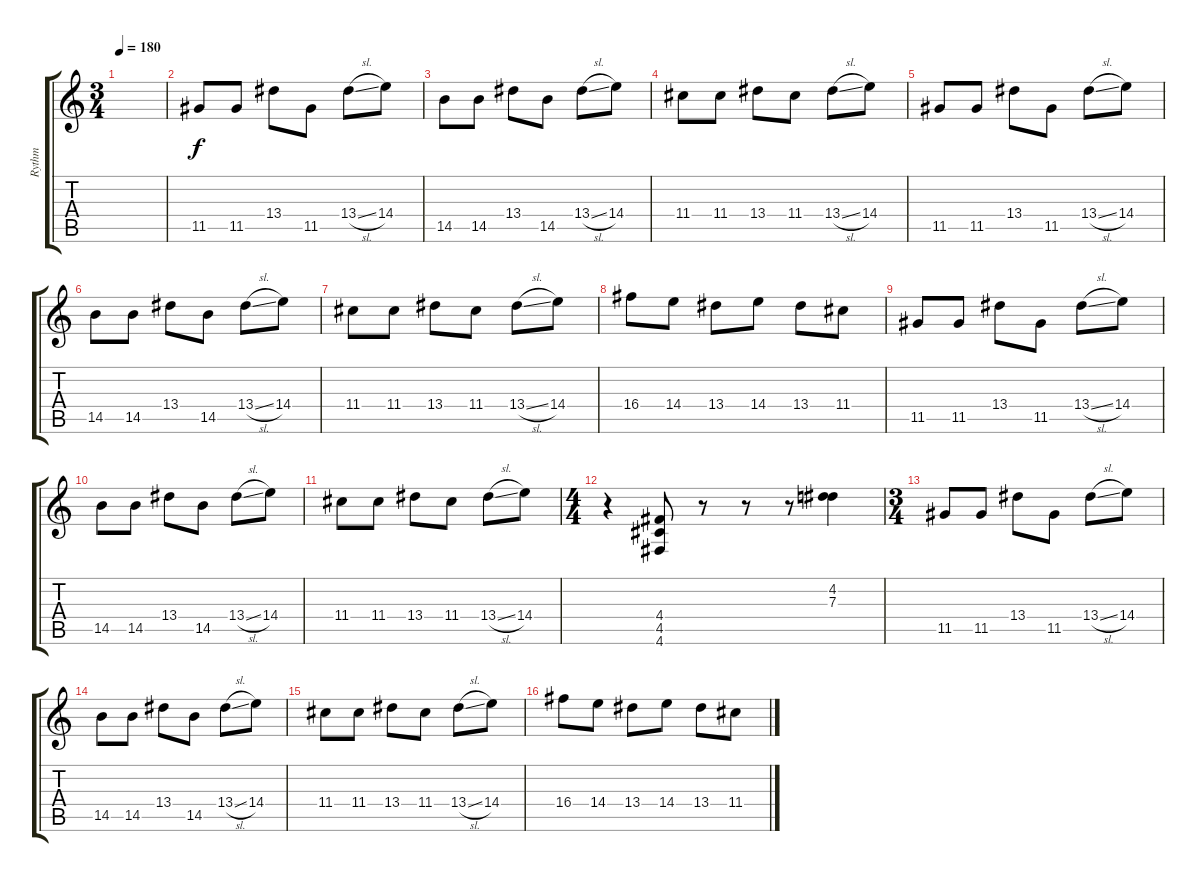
\track ("Rythm" "Rythm") {instrument distortionguitar}
\staff {score tabs}
\tuning (E4 B3 G3 D3 A2 D2) {hide}
\ts (3 4)
\tempo 180
\clef g2
\ks c
|
11.5.8 11.5.8 13.4.8 11.5.8 13.4{sl}.8 14.4.8 |
14.5.8 14.5.8 13.4.8 14.5.8 13.4{sl}.8 14.4.8 |
11.4.8 11.4.8 13.4.8 11.4.8 13.4{sl}.8 14.4.8 |
11.5.8 11.5.8 13.4.8 11.5.8 13.4{sl}.8 14.4.8 |
14.5.8 14.5.8 13.4.8 14.5.8 13.4{sl}.8 14.4.8 |
11.4.8 11.4.8 13.4.8 11.4.8 13.4{sl}.8 14.4.8 |
16.4.8 14.4.8 13.4.8 14.4.8 13.4.8 11.4.8 |
11.5.8 11.5.8 13.4.8 11.5.8 13.4{sl}.8 14.4.8 |
14.5.8 14.5.8 13.4.8 14.5.8 13.4{sl}.8 14.4.8 |
11.4.8 11.4.8 13.4.8 11.4.8 13.4{sl}.8 14.4.8 |
\ts (4 4)
r.4 (4.4 4.5 4.6).8 r.8 r.8 r.8 (4.2 7.3).4 |
\ts (3 4)
11.5.8 11.5.8 13.4.8 11.5.8 13.4{sl}.8 14.4.8 |
14.5.8 14.5.8 13.4.8 14.5.8 13.4{sl}.8 14.4.8 |
11.4.8 11.4.8 13.4.8 11.4.8 13.4{sl}.8 14.4.8 |
16.4.8 14.4.8 13.4.8 14.4.8 13.4.8 11.4.8
